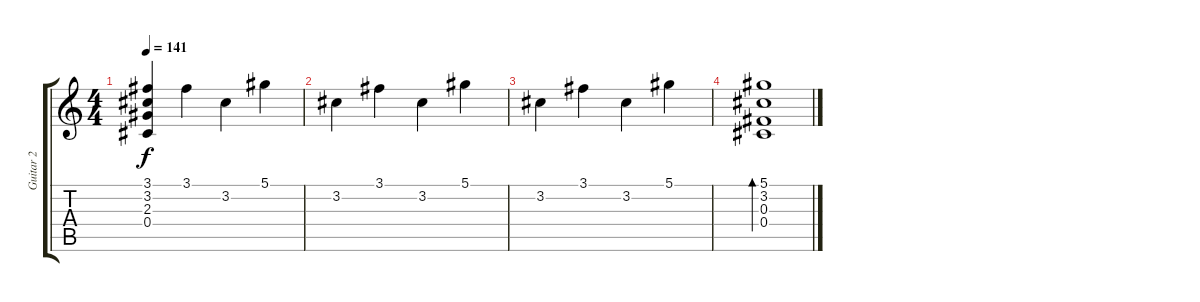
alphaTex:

\track ("Guitar 2" "Guitar 2") {instrument acousticguitarsteel}
\staff {score tabs}
\tuning (Eb4 Bb3 Gb3 Db3 Ab2 Eb2) {hide}
\ts (4 4)
\tempo 141
\clef g2
\ks c
(3.1{t} 3.2{t} 2.3{t} 0.4{t}).4{dy f} 3.1.4{volume 16} 3.2.4 5.1.4 |
3.2.4 3.1.4 3.2.4 5.1.4 |
3.2.4 3.1.4 3.2.4 5.1.4 |
(5.1 3.2 0.3 0.4).1{bd 60}
